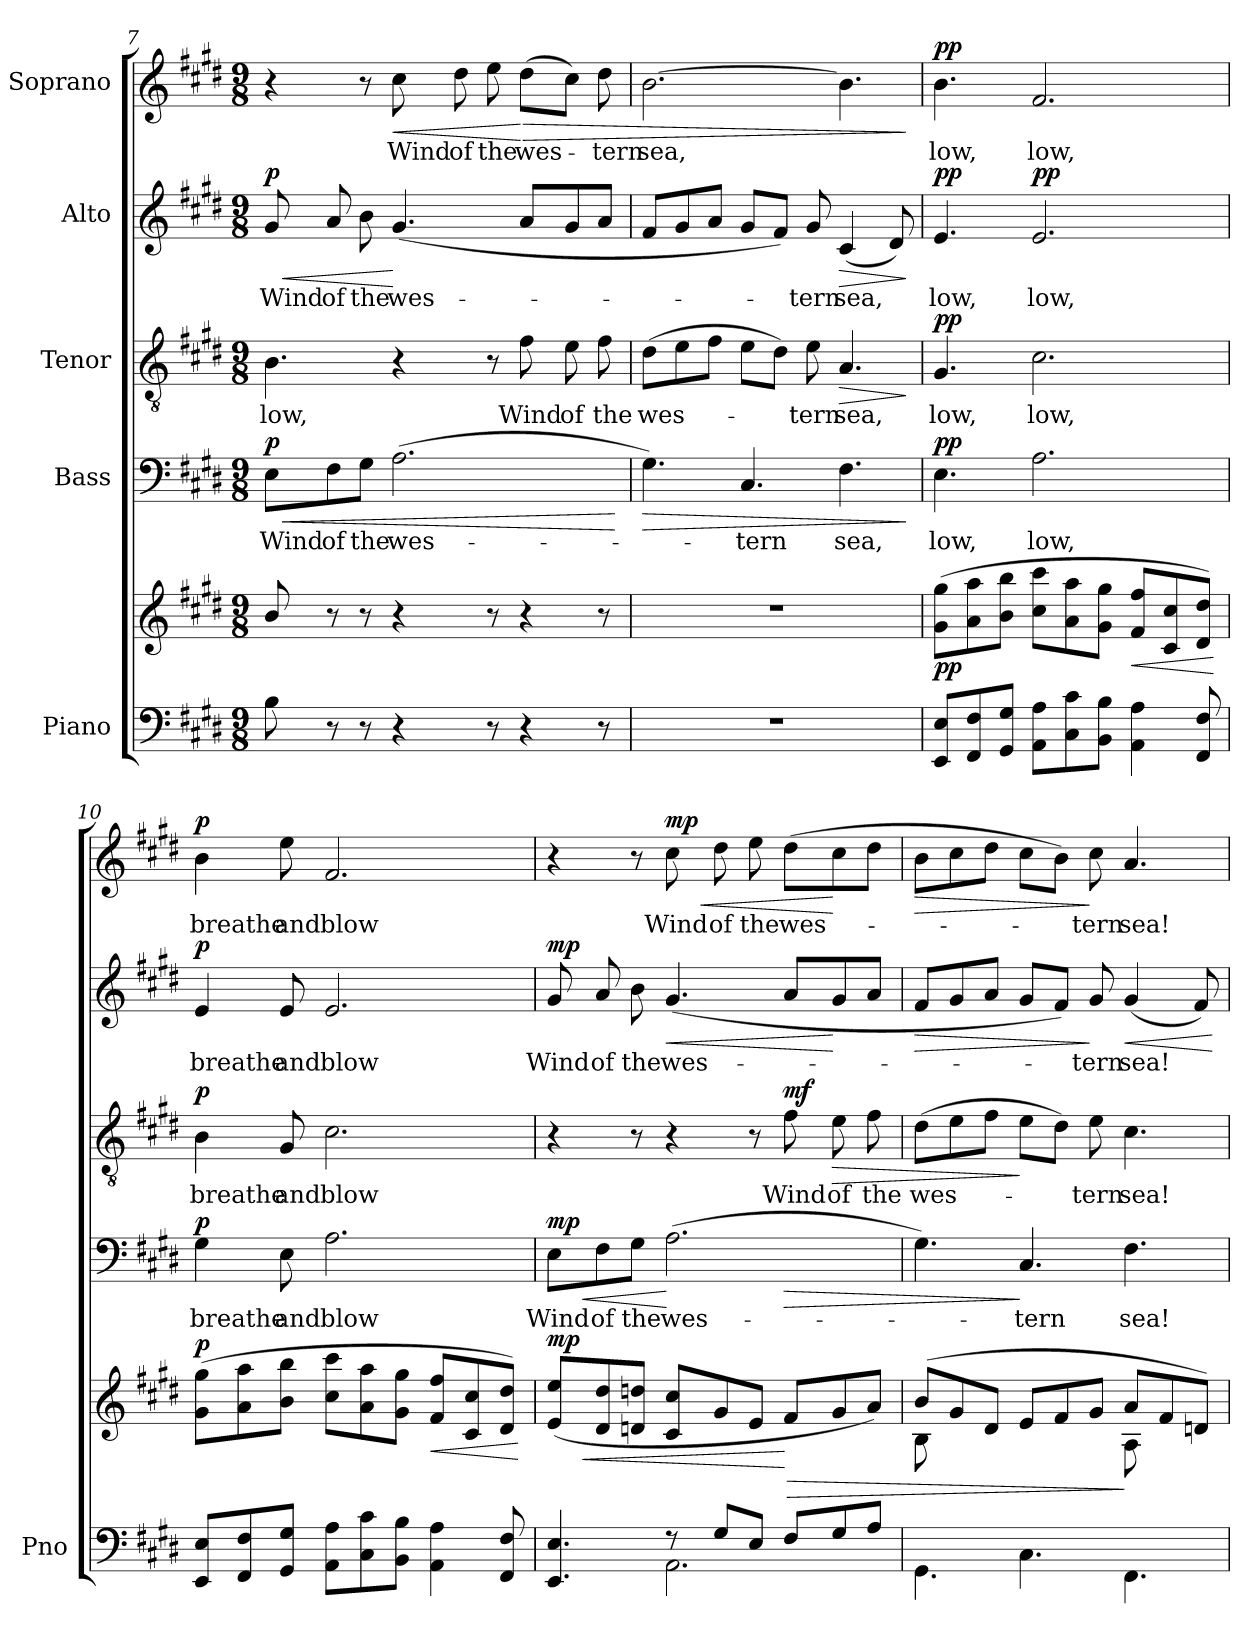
**kern	**kern	**dynam	**kern	**text	**dynam	**kern	**text	**dynam	**kern	**text	**dynam	**kern	**text	**dynam
*part5	*part5	*part5	*part4	*part4	*part4	*part3	*part3	*part3	*part2	*part2	*part2	*part1	*part1	*part1
*staff6	*staff5	*staff5/6	*staff4	*staff4	*staff4	*staff3	*staff3	*staff3	*staff2	*staff2	*staff2	*staff1	*staff1	*staff1
*I"Piano	*	*	*I"Bass	*	*	*I"Tenor	*	*	*I"Alto	*	*	*I"Soprano	*	*
*I'Pno	*	*	*	*	*	*	*	*	*	*	*	*	*	*
*clefF4	*clefG2	*	*clefF4	*	*	*clefGv2	*	*	*clefG2	*	*	*clefG2	*	*
*k[f#c#g#d#]	*k[f#c#g#d#]	*	*k[f#c#g#d#]	*	*	*k[f#c#g#d#]	*	*	*k[f#c#g#d#]	*	*	*k[f#c#g#d#]	*	*
*M9/8	*M9/8	*	*M9/8	*	*	*M9/8	*	*	*M9/8	*	*	*M9/8	*	*
=7	=7	=7	=7	=7	=7	=7	=7	=7	=7	=7	=7	=7	=7	=7
!	!	!	!	!LO:LY:b	!LO:HP:b	!	!LO:LY:b	!	!	!LO:LY:b	!LO:HP:b	!	!	!
!	!	!	!	!	!LO:DY:n=1:a	!	!	!	!	!	!LO:DY:n=1:a	!	!	!
8B\	8b/	.	8E\L	Wind	< p	4.B\	low,	.	8g#/	Wind	< p	4r	.	.
!	!	!	!	!LO:LY:b	!	!	!	!	!	!LO:LY:b	!	!	!	!
8r	8r	.	8F#\	of	.	.	.	.	8a/	of	.	.	.	.
!	!	!	!	!LO:LY:b	!	!	!	!	!	!LO:LY:b	!	!	!	!
8r	8r	.	8G#\J	the	.	.	.	.	8b\	the	.	8r	.	.
!	!	!	!	!LO:LY:b	!	!	!	!	!	!LO:LY:b	!	!	!LO:LY:b	!LO:HP:b
4r	4r	.	(>2.A\	wes-	.	4r	.	.	(<4.g#/	wes-	[	8cc#\	Wind	<
!	!	!	!	!	!	!	!	!	!	!	!	!	!LO:LY:b	!
.	.	.	.	.	.	.	.	.	.	.	.	8dd#\	of	.
!	!	!	!	!	!	!	!	!	!	!	!	!	!LO:LY:b	!
8r	8r	.	.	.	.	8r	.	.	.	.	.	8ee\	the	.
!	!	!	!	!	!	!	!LO:LY:b	!	!	!	!	!	!LO:LY:b	!LO:HP:n=1:b
4r	4r	.	.	.	.	8f#\	Wind	.	8a/L	.	.	(>8dd#\L	wes-	[ >
!	!	!	!	!	!	!	!LO:LY:b	!	!	!	!	!	!	!
.	.	.	.	.	.	8e\	of	.	8g#/	.	.	8cc#\J)	.	.
!	!	!	!	!	!	!	!LO:LY:b	!	!	!	!	!	!LO:LY:b	!
8r	8r	.	.	.	.	8f#\	the	.	8a/J	.	.	8dd#\	-tern	.
.	.	.	.	.	[	.	.	.	.	.	.	.	.	.
=8	=8	=8	=8	=8	=8	=8	=8	=8	=8	=8	=8	=8	=8	=8
!	!	!	!	!	!LO:HP:b	!	!LO:LY:b	!	!	!	!	!	!LO:LY:b	!
8%9r	8%9r	.	4.G#\)	.	>	(>8d#\L	wes-	.	8f#/L	.	.	[2.b\	sea,	.
.	.	.	.	.	.	8e\	.	.	8g#/	.	.	.	.	.
.	.	.	.	.	.	8f#\J	.	.	8a/J	.	.	.	.	.
!	!	!	!	!LO:LY:b	!	!	!	!	!	!	!	!	!	!
.	.	.	4.C#/	-tern	.	8e\L	.	.	8g#/L	.	.	.	.	.
.	.	.	.	.	.	8d#\J)	.	.	8f#/J)	.	.	.	.	.
!	!	!	!	!	!	!	!LO:LY:b	!	!	!LO:LY:b	!	!	!	!
.	.	.	.	.	.	8e\	-tern	.	8g#/	-tern	.	.	.	.
!	!	!	!	!LO:LY:b	!	!	!LO:LY:b	!LO:HP:b	!	!LO:LY:b	!LO:HP:b	!	!	!
.	.	.	4.F#\	sea,	.	4.A/	sea,	>	(<4c#/	sea,	>	4.b\]	.	.
.	.	.	.	.	.	.	.	.	8d#/)	.	.	.	.	.
.	.	.	.	.	]	.	.	]	.	.	]	.	.	]
!!LO:PB:g=z
=9	=9	=9	=9	=9	=9	=9	=9	=9	=9	=9	=9	=9	=9	=9
!	!	!LO:DY:b	!	!LO:LY:b	!LO:DY:a	!	!LO:LY:b	!LO:DY:a	!	!LO:LY:b	!LO:DY:a	!	!LO:LY:b	!LO:DY:a
8EE/ 8E/L	(>8g#\ 8gg#\L	pp	4.E\	low,	pp	4.G#/	low,	pp	4.e/	low,	pp	4.b\	low,	pp
8FF#/ 8F#/	8a\ 8aa\	.	.	.	.	.	.	.	.	.	.	.	.	.
8GG#/ 8G#/J	8b\ 8bb\J	.	.	.	.	.	.	.	.	.	.	.	.	.
!	!	!	!	!LO:LY:b	!	!	!LO:LY:b	!	!	!LO:LY:b	!LO:DY:a	!	!LO:LY:b	!
8AA\ 8A\L	8cc#\ 8ccc#\L	.	2.A\	low,	.	2.c#\	low,	.	2.e/	low,	pp	2.f#/	low,	.
8C#\ 8c#\	8a\ 8aa\	.	.	.	.	.	.	.	.	.	.	.	.	.
8BB\ 8B\J	8g#\ 8gg#\J	.	.	.	.	.	.	.	.	.	.	.	.	.
!	!	!LO:HP:b	!	!	!	!	!	!	!	!	!	!	!	!
4AA\ 4A\	8f#/ 8ff#/L	<	.	.	.	.	.	.	.	.	.	.	.	.
.	8c#/ 8cc#/	.	.	.	.	.	.	.	.	.	.	.	.	.
8FF#/ 8F#/	8d#/ 8dd#/J)	.	.	.	.	.	.	.	.	.	.	.	.	.
.	.	[	.	.	.	.	.	.	.	.	.	.	.	.
=10	=10	=10	=10	=10	=10	=10	=10	=10	=10	=10	=10	=10	=10	=10
!	!	!LO:DY:a	!	!LO:LY:b	!LO:DY:a	!	!LO:LY:b	!LO:DY:a	!	!LO:LY:b	!LO:DY:a	!	!LO:LY:b	!LO:DY:a
8EE/ 8E/L	(>8g#\ 8gg#\L	p	4G#\	breathe	p	4B\	breathe	p	4e/	breathe	p	4b\	breathe	p
8FF#/ 8F#/	8a\ 8aa\	.	.	.	.	.	.	.	.	.	.	.	.	.
!	!	!	!	!LO:LY:b	!	!	!LO:LY:b	!	!	!LO:LY:b	!	!	!LO:LY:b	!
8GG#/ 8G#/J	8b\ 8bb\J	.	8E\	and	.	8G#/	and	.	8e/	and	.	8ee\	and	.
!	!	!	!	!LO:LY:b	!	!	!LO:LY:b	!	!	!LO:LY:b	!	!	!LO:LY:b	!
8AA\ 8A\L	8cc#\ 8ccc#\L	.	2.A\	blow	.	2.c#\	blow	.	2.e/	blow	.	2.f#/	blow	.
8C#\ 8c#\	8a\ 8aa\	.	.	.	.	.	.	.	.	.	.	.	.	.
8BB\ 8B\J	8g#\ 8gg#\J	.	.	.	.	.	.	.	.	.	.	.	.	.
!	!	!LO:HP:b	!	!	!	!	!	!	!	!	!	!	!	!
4AA\ 4A\	8f#/ 8ff#/L	<	.	.	.	.	.	.	.	.	.	.	.	.
.	8c#/ 8cc#/	.	.	.	.	.	.	.	.	.	.	.	.	.
8FF#/ 8F#/	8d#/ 8dd#/J)	.	.	.	.	.	.	.	.	.	.	.	.	.
.	.	[	.	.	.	.	.	.	.	.	.	.	.	.
=11	=11	=11	=11	=11	=11	=11	=11	=11	=11	=11	=11	=11	=11	=11
*^	*	*	*	*	*	*	*	*	*	*	*	*	*	*
!	!	!	!LO:HP:b	!	!LO:LY:b	!LO:HP:b	!	!	!	!	!LO:LY:b	!	!	!	!
*	*	*	*	*^	*	*	*	*	*	*	*	*	*	*	*
!	!	!	!LO:DY:n=1:a	!	!	!	!LO:DY:n=1:a	!	!	!	!	!	!LO:DY:a	!	!	!
4.EE/ 4.E/	4.ryy	(>8e/ 8ee/L	< mp	8E\L	2.ryy	Wind	< mp	4r	.	.	8g#/	Wind	mp	4r	.	.
!	!	!	!	!	!	!LO:LY:b	!	!	!	!	!	!LO:LY:b	!	!	!	!
.	.	8d#/ 8dd#/	.	8F#\	.	of	.	.	.	.	8a/	of	.	.	.	.
!	!	!	!	!	!	!LO:LY:b	!	!	!	!	!	!LO:LY:b	!	!	!	!
.	.	8dn/ 8ddn/J	.	8G#\J	.	the	.	8r	.	.	8b\	the	.	8r	.	.
!	!	!	!	!	!	!LO:LY:b	!	!	!	!	!	!LO:LY:b	!LO:HP:b	!	!LO:LY:b	!LO:HP:b
!	!	!	!	!	!	!	!	!	!	!	!	!	!	!	!	!LO:DY:n=1:a
8r	2.AA\	8c#/ 8cc#/L	.	(>2.A\	.	wes-	[	4r	.	.	(<4.g#/	wes-	<	8cc#\	Wind	< mp
!	!	!	!	!	!	!	!	!	!	!	!	!	!	!	!LO:LY:b	!
8G#/L	.	8g#/	.	.	.	.	.	.	.	.	.	.	.	8dd#\	of	.
!	!	!	!	!	!	!	!	!	!	!	!	!	!	!	!LO:LY:b	!
8E/J	.	8e/J	.	.	.	.	.	8r	.	.	.	.	.	8ee\	the	.
!	!	!	!LO:HP:n=1:b	!	!	!	!LO:HP:b	!	!LO:LY:b	!LO:DY:a	!	!	!	!	!LO:LY:b	!
8F#/L	.	8f#/L	[ >	.	4.ryy	.	>	8f#\	Wind	mf	8a/L	.	.	(>8dd#\L	wes-	.
!	!	!	!	!	!	!	!	!	!LO:LY:b	!LO:HP:b	!	!	!	!	!	!
8G#/	.	8g#/	.	.	.	.	.	8e\	of	>	8g#/	.	[	8cc#\	.	[
!	!	!	!	!	!	!	!	!	!LO:LY:b	!	!	!	!	!	!	!
8A/J	.	8a/J)	.	.	.	.	.	8f#\	the	.	8a/J	.	.	8dd#\J	.	.
*	*	*	*	*v	*v	*	*	*	*	*	*	*	*	*	*	*
=12	=12	=12	=12	=12	=12	=12	=12	=12	=12	=12	=12	=12	=12	=12	=12
*	*	*^	*	*	*	*	*	*	*	*	*	*	*	*	*
!	!	!	!	!	!	!	!	!	!LO:LY:b	!	!	!	!LO:HP:b	!	!	!LO:HP:b
8ryy	4.GG#\	(>8b/L	(>8B\L	.	4.G#\)	.	.	(>8d#\L	wes-	.	8f#/L	.	>	8b\L	.	>
8G#/	.	8g#/	8ryy	.	.	.	.	8e\	.	.	8g#/	.	.	8cc#\	.	.
*	*	*v	*v	*	*	*	*	*	*	*	*	*	*	*	*	*
8D#/J	.	8d#/J	.	.	.	.	8f#\J	.	.	8a/J	.	.	8dd#\J	.	.
!	!	!	!	!	!LO:LY:b	!	!	!	!	!	!	!	!	!	!
8E/L	4.C#\	8e/L	.	4.C#/	-tern	]	8e\L	.	]	8g#/L	.	.	8cc#\L	.	.
8F#/	.	8f#/	.	.	.	.	8d#\J)	.	.	8f#/J)	.	.	8b\J)	.	.
!	!	!	!	!	!	!	!	!LO:LY:b	!	!	!LO:LY:b	!	!	!LO:LY:b	!
8G#/J	.	8g#/J	.	.	.	.	8e\	-tern	.	8g#/	-tern	]	8cc#\	-tern	]
*	*	*^	*	*	*	*	*	*	*	*	*	*	*	*	*
!	!	!	!	!	!	!LO:LY:b	!	!	!LO:LY:b	!	!	!LO:LY:b	!LO:HP:b	!	!LO:LY:b	!
8ryy	4.FF#\	8a/L	8A\L	]	4.F#\	sea!	.	4.c#\	sea!	.	(<4g#/	sea!	<	4.a/	sea!	.
8F#/	.	8f#/	4ryy	.	.	.	.	.	.	.	.	.	.	.	.	.
8Dn/J)	.	8dn/J)	.	.	.	.	.	.	.	.	8f#/)	.	.	.	.	.
*v	*v	*	*	*	*	*	*	*	*	*	*	*	*	*	*	*
*	*v	*v	*	*	*	*	*	*	*	*	*	*	*	*	*
.	.	.	.	.	.	.	.	.	.	.	[	.	.	.
=	=	=	=	=	=	=	=	=	=	=	=	=	=	=
*-	*-	*-	*-	*-	*-	*-	*-	*-	*-	*-	*-	*-	*-	*-
